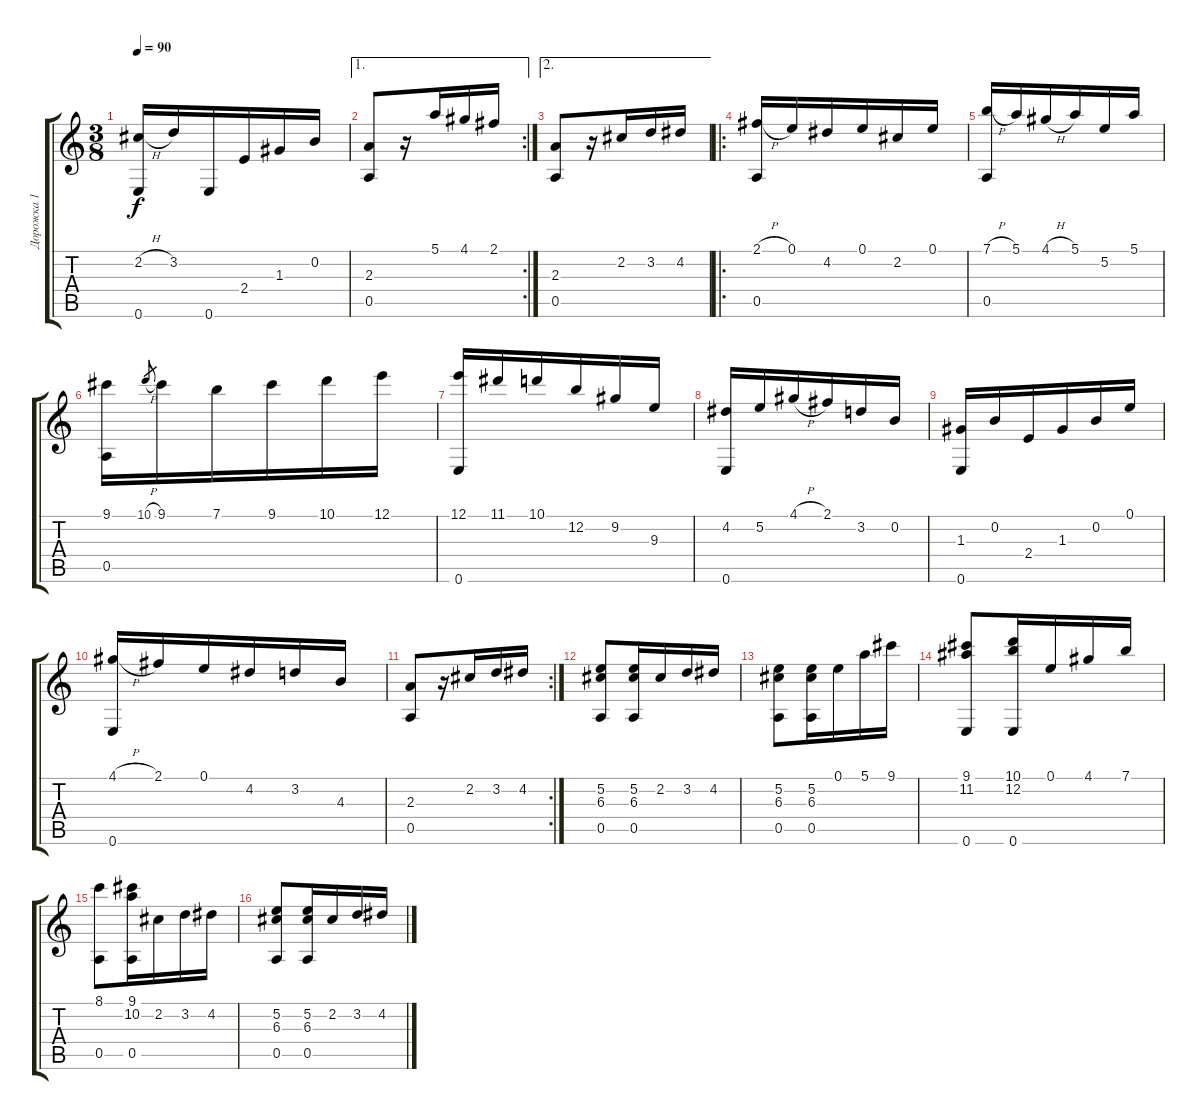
\track ("Дорожка 1" "Дорожка 1") {instrument acousticguitarnylon}
\staff {score tabs}
\tuning (E4 B3 G3 D3 A2 E2) {hide}
\ts (3 8)
\tempo 90
\clef g2
\ks c
(2.2{h} 0.6).16{dy f} 3.2.16 0.6.16 2.4.16 1.3.16 0.2.16 |
\ae 1
\rc 2
(2.3 0.5).8 r.16 5.1.16 4.1.16 2.1.16 |
\ae 2
(2.3 0.5).8 r.16 2.2.16 3.2.16 4.2.16 |
\ro
(2.1{h} 0.5).16 0.1.16 4.2.16 0.1.16 2.2.16 0.1.16 |
(7.1{h} 0.5).16 5.1.16 4.1{h}.16 5.1.16 5.2.16 5.1.16 |
(9.1 0.5).16 10.1{h}.8{gr} 9.1.16 7.1.16 9.1.16 10.1.16 12.1.16 |
(12.1 0.6).16 11.1.16 10.1.16 12.2.16 9.2.16 9.3.16 |
(4.2 0.6).16 5.2.16 4.1{h}.16 2.1.16 3.2.16 0.2.16 |
(1.3 0.6).16 0.2.16 2.4.16 1.3.16 0.2.16 0.1.16 |
(4.1{h} 0.6).16 2.1.16 0.1.16 4.2.16 3.2.16 4.3.16 |
\rc 2
(2.3 0.5).8 r.16 2.2.16 3.2.16 4.2.16 |
(5.2 6.3 0.5).8 (5.2 6.3 0.5).16 2.2.16 3.2.16 4.2.16 |
(5.2 6.3 0.5).8 (5.2 6.3 0.5).16 0.1.16 5.1.16 9.1.16 |
(9.1 11.2 0.6).8 (10.1 12.2 0.6).16 0.1.16 4.1.16 7.1.16 |
(8.1 0.5).8 (9.1 10.2 0.5).16 2.2.16 3.2.16 4.2.16 |
(5.2 6.3 0.5).8 (5.2 6.3 0.5).16 2.2.16 3.2.16 4.2.16
